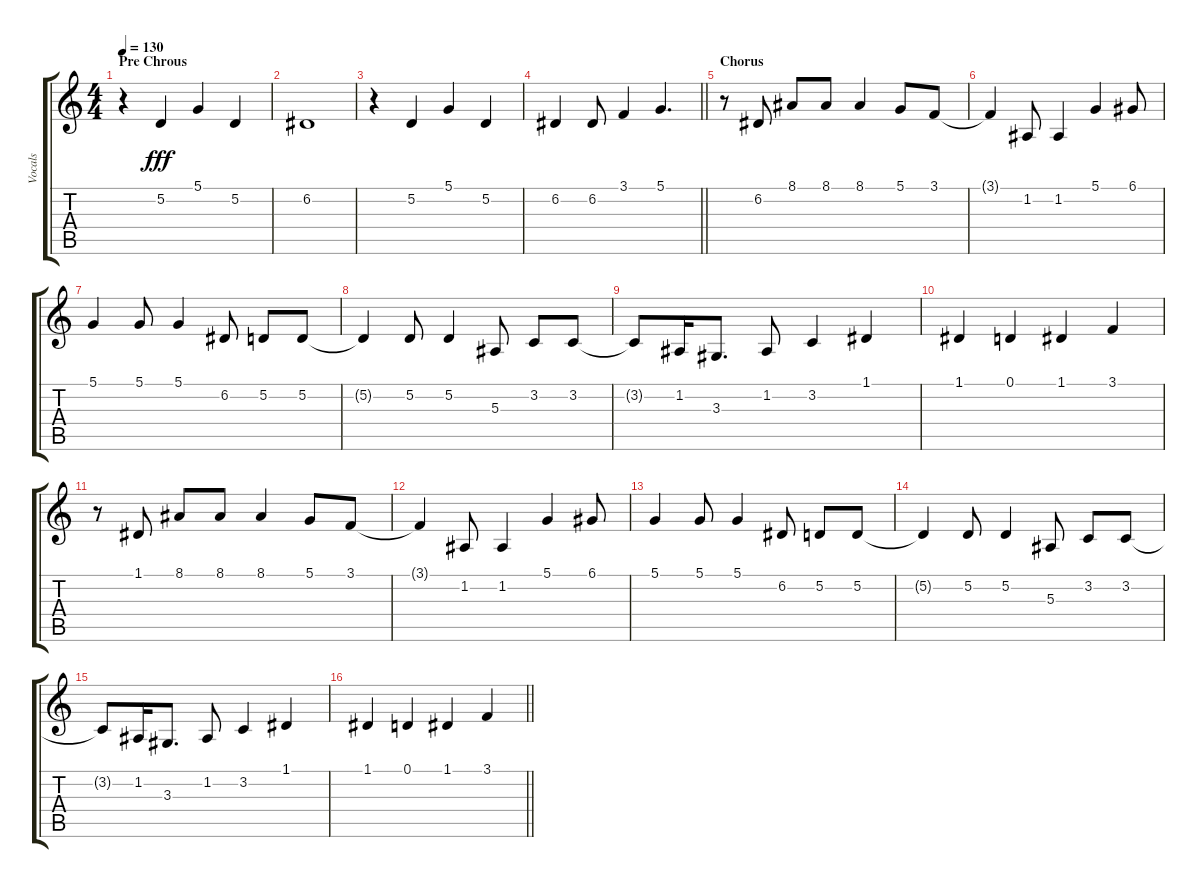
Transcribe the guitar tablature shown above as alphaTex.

\track ("Vocals" "Vocals") {instrument flute}
\staff {score tabs}
\tuning (D4 A3 F3 C3 G2 C2) {hide}
\ts (4 4)
\section ("" "Pre Chrous")
\tempo 130
\clef g2
\ks c
r.4{dy fff} 5.2.4 5.1.4 5.2.4 |
6.2.1 |
r.4 5.2.4 5.1.4 5.2.4 |
\barLineRight lightlight
6.2.4 6.2.8 3.1.4 5.1.4{d} |
\section ("" "Chorus")
r.8 6.2.8 8.1.8 8.1.8 8.1.4 5.1.8 3.1.8 |
3.1{t}.4 1.2.8 1.2.4 5.1.4 6.1.8 |
5.1.4 5.1.8 5.1.4 6.2.8 5.2.8 5.2.8 |
5.2{t}.4 5.2.8 5.2.4 5.3.8 3.2.8 3.2.8 |
3.2{t}.8 1.2.16 3.3.8{d} 1.2.8 3.2.4 1.1.4 |
1.1.4 0.1.4 1.1.4 3.1.4 |
r.8 1.1.8 8.1.8 8.1.8 8.1.4 5.1.8 3.1.8 |
3.1{t}.4 1.2.8 1.2.4 5.1.4 6.1.8 |
5.1.4 5.1.8 5.1.4 6.2.8 5.2.8 5.2.8 |
5.2{t}.4 5.2.8 5.2.4 5.3.8 3.2.8 3.2.8 |
3.2{t}.8 1.2.16 3.3.8{d} 1.2.8 3.2.4 1.1.4 |
\barLineRight lightlight
1.1.4 0.1.4 1.1.4 3.1.4
